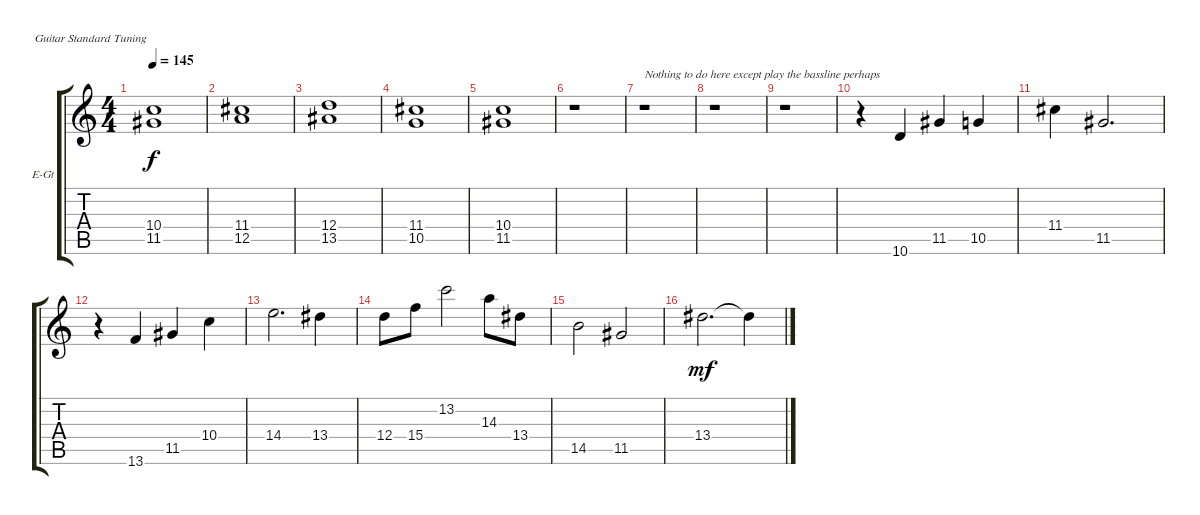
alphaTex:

\defaultSystemsLayout 4
\bracketExtendMode groupsimilarinstruments
\firstSystemTrackNameOrientation horizontal
\otherSystemsTrackNameOrientation horizontal
\track ("Guitar Compilation" "E-Gt") {instrument electricguitarclean}
\staff {score tabs}
\tuning (E4 B3 G3 D3 A2 E2)
\ts (4 4)
\tempo 145
\clef g2
\scale
0.333333
\ks c
(11.5 10.4).1{dy f} |
\scale
0.333333 (12.5 11.4).1 |
\scale
0.333333 (13.5 12.4).1 |
\scale
0.333333 (10.5 11.4).1 |
\scale
0.333333 (11.5 10.4).1 |
\scale
0.333333 r.1 |
\scale
0.333333 r.1{txt "Nothing to do here except play the bassline perhaps"} |
\scale
0.333333 r.1 |
\scale
0.333333 r.1 |
\scale
0.333333 r.4 10.6.4 11.5.4 10.5.4 |
\scale
0.333333 11.4.4 11.5.2{d} |
\scale
0.333333 r.4 13.6.4 11.5.4 10.4.4 |
\scale
0.333333 14.4.2{d} 13.4.4 |
\scale
0.333333 12.4.8 15.4.8 13.2.2 14.3.8 13.4.8 |
\scale
0.333333 14.5.2 11.5.2 |
\scale
0.333333 13.4.2{d dy mf} 13.4{ss t}.4
